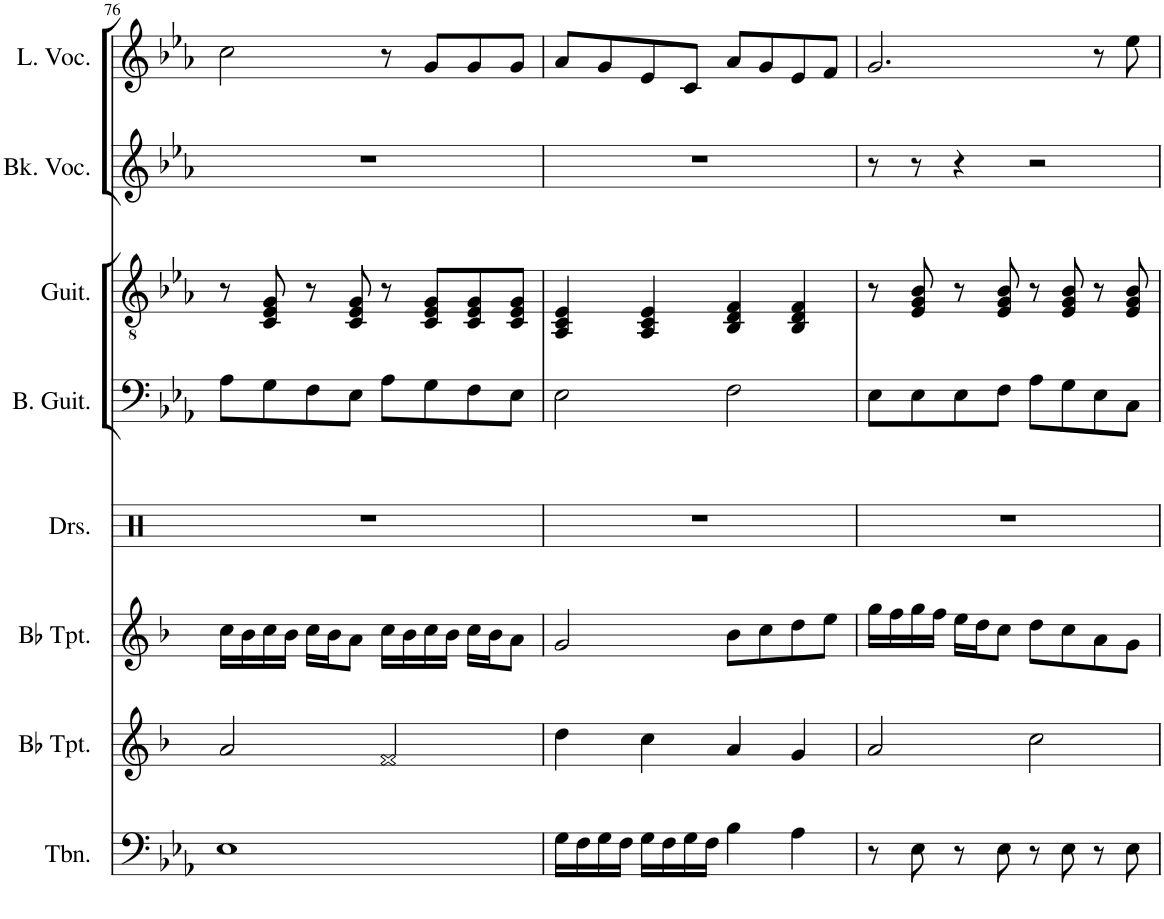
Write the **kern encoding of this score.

**kern	**kern	**kern	**kern	**kern	**kern	**kern	**kern
*part8	*part7	*part6	*part5	*part4	*part3	*part2	*part1
*staff8	*staff7	*staff6	*staff5	*staff4	*staff3	*staff2	*staff1
*I"Trombone	*I"Bb Trumpet	*I"Bb Trumpet	*I"Drumset	*I"Bass Guitar	*I"Acoustic Guitar	*I"Backing Vocals	*I"Lead Vocals
*I'Tbn.	*I'Bb Tpt.	*I'Bb Tpt.	*I'Drs.	*I'B. Guit.	*I'Guit.	*I'Bk. Voc.	*I'L. Voc.
!!LO:PB:g=z
*clefF4	*clefG2	*clefG2	*clefX	*clefF4	*clefGv2	*clefG2	*clefG2
*	*Trd1c2	*Trd1c2	*	*Trd7c12	*	*	*
*k[b-e-a-]	*k[b-]	*k[b-]	*k[]	*k[b-e-a-]	*k[b-e-a-]	*k[b-e-a-]	*k[b-e-a-]
*M4/4	*M4/4	*M4/4	*M4/4	*M4/4	*M4/4	*M4/4	*M4/4
=76	=76	=76	=76	=76	=76	=76	=76
1E-	2a/	16cc\LL	1r	8A-\L	8r	1r	2cc\
.	.	16b-\	.	.	.	.	.
.	.	16cc\	.	8G\	8C/ 8E-/ 8G/	.	.
.	.	16b-\JJ	.	.	.	.	.
.	.	16cc\LL	.	8F\	8r	.	.
.	.	16b-\J	.	.	.	.	.
.	.	8a\J	.	8E-\J	8C/ 8E-/ 8G/	.	.
.	2f/	16cc\LL	.	8A-\L	8r	.	8r
.	.	16b-\	.	.	.	.	.
.	.	16cc\	.	8G\	8C/ 8E-/ 8G/L	.	8g/L
.	.	16b-\JJ	.	.	.	.	.
.	.	16cc\LL	.	8F\	8C/ 8E-/ 8G/	.	8g/
.	.	16b-\J	.	.	.	.	.
.	.	8a\J	.	8E-\J	8C/ 8E-/ 8G/J	.	8g/J
=77	=77	=77	=77	=77	=77	=77	=77
16G\LL	4dd\	2g/	1r	2E-\	4AA-/ 4C/ 4E-/	1r	8a-/L
16F\	.	.	.	.	.	.	.
16G\	.	.	.	.	.	.	8g/
16F\JJ	.	.	.	.	.	.	.
16G\LL	4cc\	.	.	.	4AA-/ 4C/ 4E-/	.	8e-/
16F\	.	.	.	.	.	.	.
16G\	.	.	.	.	.	.	8c/J
16F\JJ	.	.	.	.	.	.	.
4B-\	4a/	8b-\L	.	2F\	4BB-/ 4D/ 4F/	.	8a-/L
.	.	8cc\	.	.	.	.	8g/
4A-\	4g/	8dd\	.	.	4BB-/ 4D/ 4F/	.	8e-/
.	.	8ee\J	.	.	.	.	8f/J
=78	=78	=78	=78	=78	=78	=78	=78
8r	2a/	16gg\LL	1r	8E-\L	8r	8r	2.g/
.	.	16ff\	.	.	.	.	.
8E-\	.	16gg\	.	8E-\	8E-/ 8G/ 8B-/	8r	.
.	.	16ff\JJ	.	.	.	.	.
8r	.	16ee\LL	.	8E-\	8r	4r	.
.	.	16dd\J	.	.	.	.	.
8E-\	.	8cc\J	.	8F\J	8E-/ 8G/ 8B-/	.	.
8r	2cc\	8dd\L	.	8A-\L	8r	2r	.
8E-\	.	8cc\	.	8G\	8E-/ 8G/ 8B-/	.	.
8r	.	8a\	.	8E-\	8r	.	8r
8E-\	.	8g\J	.	8C\J	8E-/ 8G/ 8B-/	.	8ee-\
=	=	=	=	=	=	=	=
*-	*-	*-	*-	*-	*-	*-	*-
